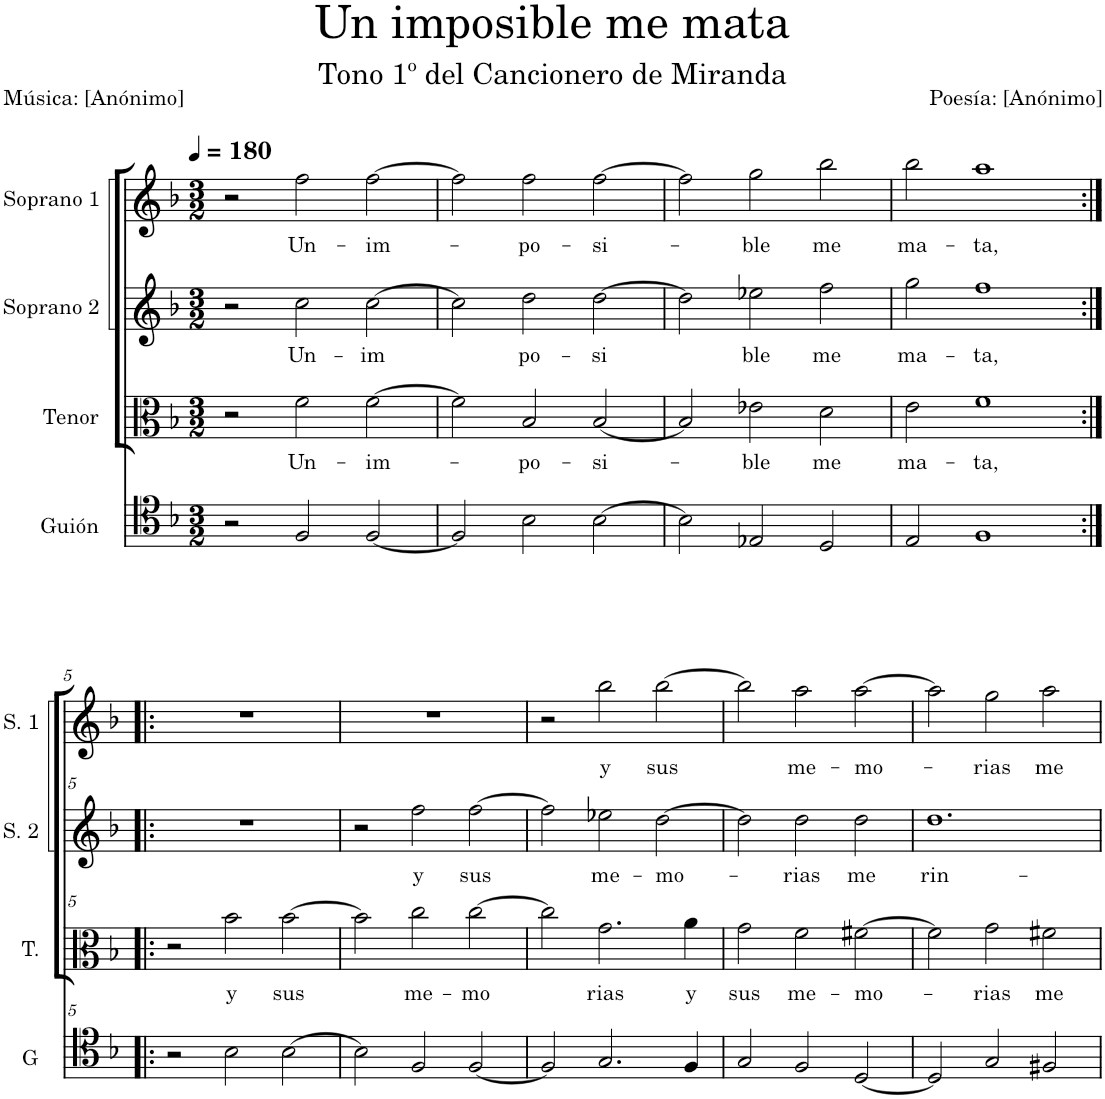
**kern	**kern	**text	**kern	**text	**kern	**text
*part4	*part3	*part3	*part2	*part2	*part1	*part1
*staff4	*staff3	*staff3	*staff2	*staff2	*staff1	*staff1
*I"Guión	*I"Tenor	*	*I"Soprano 2	*	*I"Soprano 1	*
*I'G	*I'T.	*	*I'S. 2	*	*I'S. 1	*
*clefC4	*clefC3	*	*clefG2	*	*clefG2	*
*k[b-]	*k[b-]	*	*k[b-]	*	*k[b-]	*
*M3/2	*M3/2	*	*M3/2	*	*M3/2	*
*MM180	*MM180	*	*MM180	*	*MM180	*
=1	=1	=1	=1	=1	=1	=1
2r	2r	.	2r	.	2r	.
!	!	!LO:LY:b	!	!LO:LY:b	!	!LO:LY:b
2F/	2f\	Un-	2cc\	Un-	2ff\	Un-
!	!	!LO:LY:b	!	!LO:LY:b	!	!LO:LY:b
[2F/	[2f\	-im-	[2cc\	-im	[2ff\	-im-
=2	=2	=2	=2	=2	=2	=2
2F/]	2f\]	.	2cc\]	.	2ff\]	.
!	!	!LO:LY:b	!	!LO:LY:b	!	!LO:LY:b
2B-\	2B-/	-po-	2dd\	-po-	2ff\	-po-
!	!	!LO:LY:b	!	!LO:LY:b	!	!LO:LY:b
[2B-\	[2B-/	-si-	[2dd\	-si	[2ff\	-si-
=3	=3	=3	=3	=3	=3	=3
2B-\]	2B-/]	.	2dd\]	.	2ff\]	.
!	!	!LO:LY:b	!	!LO:LY:b	!	!LO:LY:b
2E-X/	2e-X\	-ble	2ee-X\	-ble	2gg\	-ble
!	!	!LO:LY:b	!	!LO:LY:b	!	!LO:LY:b
2D/	2d\	me	2ff\	me	2bb-\	me
=4	=4	=4	=4	=4	=4	=4
!	!	!LO:LY:b	!	!LO:LY:b	!	!LO:LY:b
2E/	2e\	ma-	2gg\	ma-	2bb-\	ma-
!	!	!LO:LY:b	!	!LO:LY:b	!	!LO:LY:b
1F	1f	-ta,	1ff	-ta,	1aa	-ta,
!!LO:LB:g=z
=5:|!|:	=5:|!|:	=5:|!|:	=5:|!|:	=5:|!|:	=5:|!|:	=5:|!|:
2r	2r	.	1.r	.	1.r	.
!	!	!LO:LY:b	!	!	!	!
2B-\	2b-\	y	.	.	.	.
!	!	!LO:LY:b	!	!	!	!
[2B-\	[2b-\	sus	.	.	.	.
=6	=6	=6	=6	=6	=6	=6
2B-\]	2b-\]	.	2r	.	1.r	.
!	!	!LO:LY:b	!	!LO:LY:b	!	!
2F/	2cc\	me-	2ff\	y	.	.
!	!	!LO:LY:b	!	!LO:LY:b	!	!
[2F/	[2cc\	-mo	[2ff\	sus	.	.
=7	=7	=7	=7	=7	=7	=7
2F/]	2cc\]	.	2ff\]	.	2r	.
!	!	!LO:LY:b	!	!LO:LY:b	!	!LO:LY:b
2.G/	2.g\	rias	2ee-X\	me-	2bb-\	y
!	!	!	!	!LO:LY:b	!	!LO:LY:b
.	.	.	[2dd\	-mo-	[2bb-\	sus
!	!	!LO:LY:b	!	!	!	!
4F/	4a\	y	.	.	.	.
=8	=8	=8	=8	=8	=8	=8
!	!	!LO:LY:b	!	!	!	!
2G/	2g\	sus	2dd\]	.	2bb-\]	.
!	!	!LO:LY:b	!	!LO:LY:b	!	!LO:LY:b
2F/	2f\	me-	2dd\	-rias	2aa\	me-
!	!	!LO:LY:b	!	!LO:LY:b	!	!LO:LY:b
[2D/	[2f#X\	-mo-	2dd\	me	[2aa\	-mo-
=9	=9	=9	=9	=9	=9	=9
!	!	!	!	!LO:LY:b	!	!
2D/]	2f#\]	.	1.dd	rin-	2aa\]	.
!	!	!LO:LY:b	!	!	!	!LO:LY:b
2G/	2g\	-rias	.	.	2gg\	-rias
!	!	!LO:LY:b	!	!	!	!LO:LY:b
2F#X/	2f#X\	me	.	.	2aa\	me
=	=	=	=	=	=	=
*-	*-	*-	*-	*-	*-	*-
